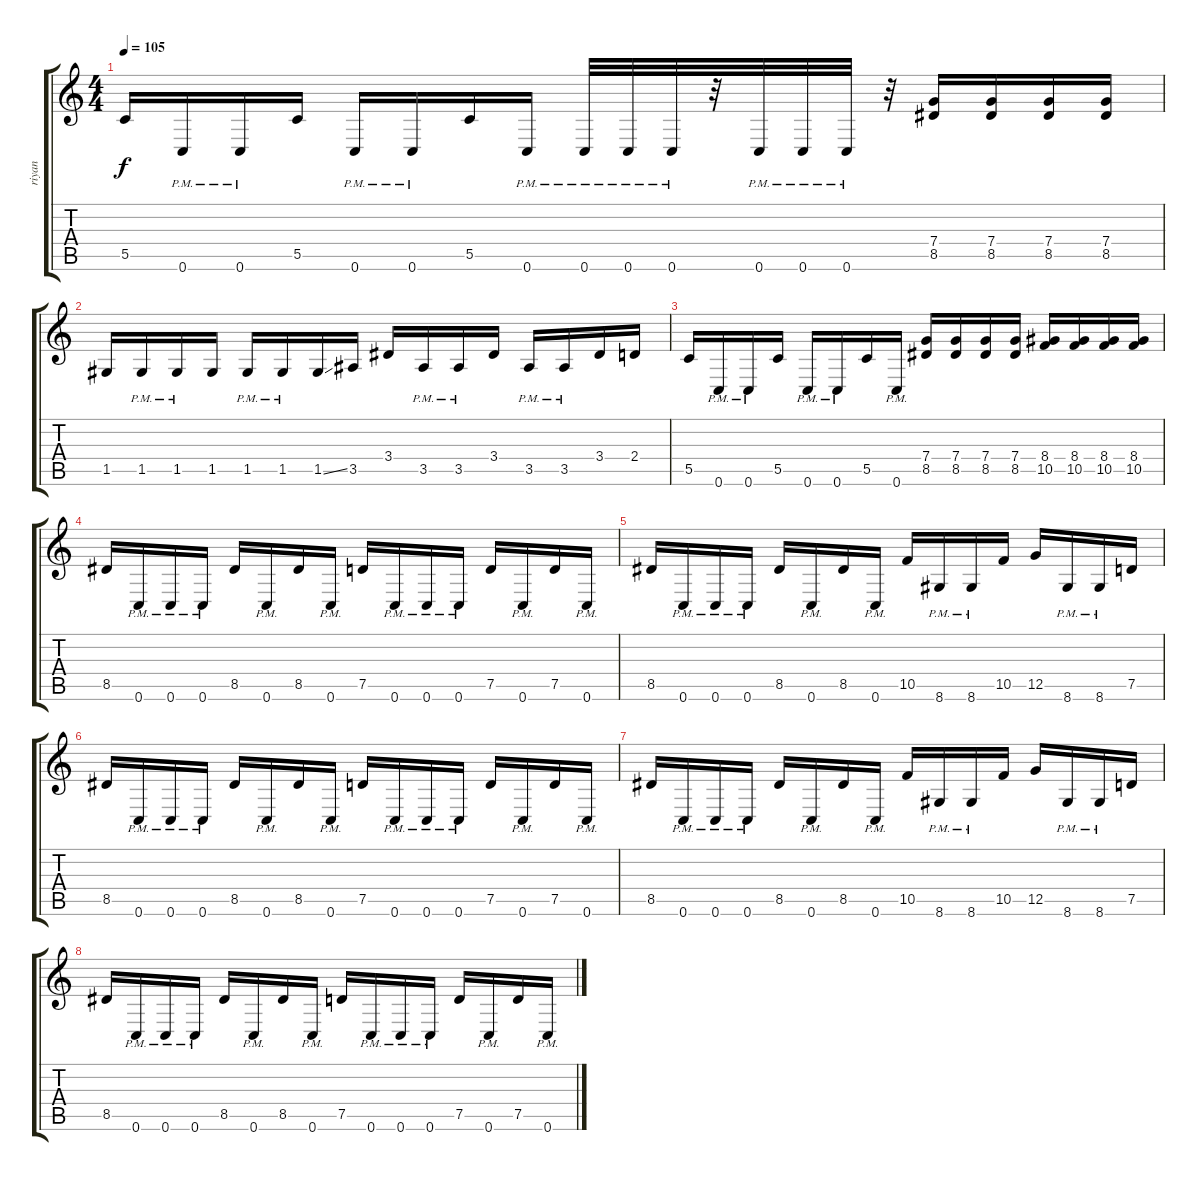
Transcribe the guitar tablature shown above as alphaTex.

\track ("riyan" "riyan") {instrument overdrivenguitar}
\staff {score tabs}
\tuning (D4 A3 F3 C3 G2 C2) {hide}
\ts (4 4)
\tempo 105
\clef g2
\ks c
5.5.16{dy f} 0.6{pm}.16 0.6{pm}.16 5.5.16 0.6{pm}.16 0.6{pm}.16 5.5.16 0.6{pm}.16 0.6{pm}.32 0.6{pm}.32 0.6{pm}.32 r.32 0.6{pm}.32 0.6{pm}.32 0.6{pm}.32 r.32 (7.4 8.5).16 (7.4 8.5).16 (7.4 8.5).16 (7.4 8.5).16 |
1.5.16 1.5{pm}.16 1.5{pm}.16 1.5.16 1.5{pm}.16 1.5{pm}.16 1.5{ss}.16 3.5.16 3.4.16 3.5{pm}.16 3.5{pm}.16 3.4.16 3.5{pm}.16 3.5{pm}.16 3.4.16 2.4.16 |
5.5.16 0.6{pm}.16 0.6{pm}.16 5.5.16 0.6{pm}.16 0.6{pm}.16 5.5.16 0.6{pm}.16 (7.4 8.5).16 (7.4 8.5).16 (7.4 8.5).16 (7.4 8.5).16 (8.4 10.5).16 (8.4 10.5).16 (8.4 10.5).16 (8.4 10.5).16 |
8.5.16 0.6{pm}.16 0.6{pm}.16 0.6{pm}.16 8.5.16 0.6{pm}.16 8.5.16 0.6{pm}.16 7.5.16 0.6{pm}.16 0.6{pm}.16 0.6{pm}.16 7.5.16 0.6{pm}.16 7.5.16 0.6{pm}.16 |
8.5.16 0.6{pm}.16 0.6{pm}.16 0.6{pm}.16 8.5.16 0.6{pm}.16 8.5.16 0.6{pm}.16 10.5.16 8.6{pm}.16 8.6{pm}.16 10.5.16 12.5.16 8.6{pm}.16 8.6{pm}.16 7.5.16 |
8.5.16 0.6{pm}.16 0.6{pm}.16 0.6{pm}.16 8.5.16 0.6{pm}.16 8.5.16 0.6{pm}.16 7.5.16 0.6{pm}.16 0.6{pm}.16 0.6{pm}.16 7.5.16 0.6{pm}.16 7.5.16 0.6{pm}.16 |
8.5.16 0.6{pm}.16 0.6{pm}.16 0.6{pm}.16 8.5.16 0.6{pm}.16 8.5.16 0.6{pm}.16 10.5.16 8.6{pm}.16 8.6{pm}.16 10.5.16 12.5.16 8.6{pm}.16 8.6{pm}.16 7.5.16 |
8.5.16 0.6{pm}.16 0.6{pm}.16 0.6{pm}.16 8.5.16 0.6{pm}.16 8.5.16 0.6{pm}.16 7.5.16 0.6{pm}.16 0.6{pm}.16 0.6{pm}.16 7.5.16 0.6{pm}.16 7.5.16 0.6{pm}.16
